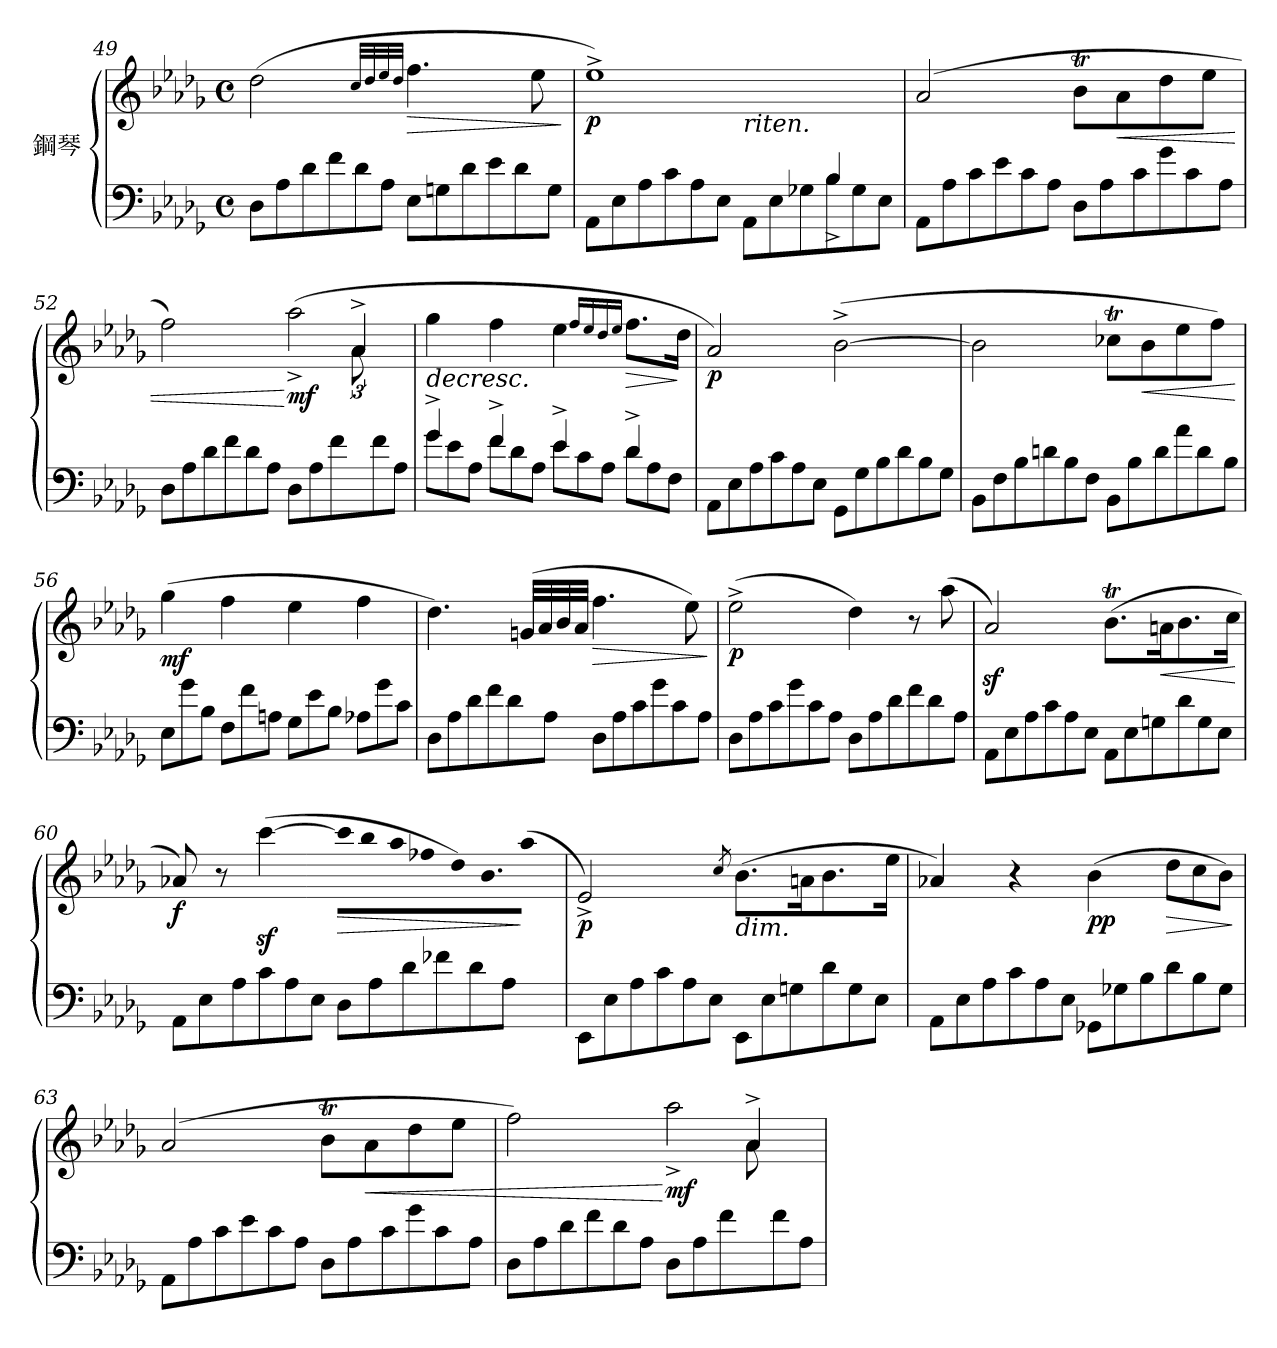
**kern	**kern	**dynam
*part1	*part1	*part1
*staff2	*staff1	*staff1/2
*I"鋼琴	*	*
*clefF4	*clefG2	*
*k[b-e-a-d-g-]	*k[b-e-a-d-g-]	*
*M4/4	*M4/4	*
*met(c)	*met(c)	*
*Xtuplet	*	*
=49	=49	=49
12D-\L	(>2dd-\	.
12A-\	.	.
12d-\	.	.
12f\	.	.
12d-\	.	.
12A-\J	.	.
.	32qcc/LLL	.
.	32qdd-/	.
.	32qee-/	.
.	32qdd-/JJJ	.
!	!	!LO:HP:b
12E-\L	4.ff\	>
12Gn\	.	.
12d-\	.	.
12e-\	.	.
12d-\	.	.
.	8ee-\	.
12G\J	.	.
.	.	]
=50	=50	=50
*^	*	*
!	!	!	!LO:DY:b
*	*	*^	*
12AA-\L	2.ryy	1ee-^)	2ryy	p
12E-\	.	.	.	.
12A-\	.	.	.	.
12c\	.	.	.	.
12A-\	.	.	.	.
12E-\J	.	.	.	.
*	*	*MM66	*	*
!	!	!	!LO:TX:b:i:t=riten.	!
12AA-\L	.	.	2ryy	.
12E-\	.	.	.	.
12G-X\	.	.	.	.
*	*	*MM54	*	*
12B-\	4B-^/	.	.	.
12G-\	.	.	.	.
12E-\J	.	.	.	.
*v	*v	*	*	*
!!LO:LB:g=z
=51	=51	=51	=51
!	!LO:TX:a:Bi:t=a tempo	!	!
*	*v	*v	*
12AA-\L	(>2a-/	.
12A-\	.	.
12c\	.	.
12e-\	.	.
12c\	.	.
12A-\J	.	.
12D-\L	8b-T\L	.
12A-\	.	.
!	!	!LO:HP:b
.	8a-\	<
12c\	.	.
12g-\	8dd-\	.
12c\	.	.
.	8ee-\J	.
12A-\J	.	.
=52	=52	=52
*	*^	*
*	*	*^	*
12D-\L	2.rffyy	2ff\)	2.ryy	.
12A-\	.	.	.	.
12d-\	.	.	.	.
12f\	.	.	.	.
12d-\	.	.	.	.
12A-\J	.	.	.	.
!	!	!	!	!LO:DY:n=1:b
12D-\L	.	(>2aa-^\	.	[ mf
12A-\	.	.	.	.
12f\	.	.	.	.
12ryy	4a-^/	.	12a-\	.
12f\	.	.	6ryy	.
12A-\J	.	.	.	.
*	*v	*v	*v	*
=53	=53	=53
*^	*	*
!	!	!	!LO:HP:b
4g-^/	12g-\L	4gg-\	>
.	12e-\	.	.
.	12A-\J	.	.
4f^/	12f\L	4ff\	.
.	12d-\	.	.
.	12A-\J	.	.
4e-^/	12e-\L	4ee-\	.
.	12c\	.	.
.	12A-\J	.	.
.	.	16qff/LL	.
.	.	16qee-/	.
.	.	16qdd-/	.
.	.	16qee-/JJ	.
!	!	!	!LO:HP:b
4d-^/	12d-\L	8.ff\L	>
.	12A-\	.	.
.	12F\J	.	.
.	.	16dd-\Jk	]
*v	*v	*	*
.	.	]
=54	=54	=54
*	*^	*
!	!	!	!LO:DY:b
12AA-\L	2rddyy	2a-/)	p
12E-\	.	.	.
12A-\	.	.	.
12c\	.	.	.
12A-\	.	.	.
12E-\J	.	.	.
12GG-\L	(>[2b-^\	2ryy	.
12G-\	.	.	.
12B-\	.	.	.
12d-\	.	.	.
12B-\	.	.	.
12G-\J	.	.	.
*	*v	*v	*
!!LO:LB:g=z
=55	=55	=55
12BB-\L	2b-\]	.
12F\	.	.
12B-\	.	.
12dn\	.	.
12B-\	.	.
12F\J	.	.
12BB-\L	8cc-XT\L	.
12B-\	.	.
!	!	!LO:HP:b
.	8b-\	<
12d\	.	.
12a-\	8ee-\	.
12d\	.	.
.	8ff\J)	.
12B-\J	.	.
.	.	[
=56	=56	=56
!	!	!LO:DY:b
12E-\L	(>4gg-\	mf
12g-\	.	.
12B-\J	.	.
12F\L	4ff\	.
12f\	.	.
12An\J	.	.
12G-\L	4ee-\	.
12e-\	.	.
12B-\J	.	.
12A-X\L	4ff\	.
12g-\	.	.
12c\J	.	.
=57	=57	=57
12D-\L	4.dd-\)	.
12A-\	.	.
12d-\	.	.
12f\	.	.
12d-\	.	.
.	(>32gn/LLL	.
.	32a-/	.
12A-\J	.	.
.	32b-/	.
.	32a-/JJJ	.
!	!	!LO:HP:b
12D-\L	4.ff\	>
12A-\	.	.
12c\	.	.
12g-\	.	.
12c\	.	.
.	8ee-\)	.
12A-\J	.	.
.	.	]
=58	=58	=58
!	!	!LO:DY:b
12D-\L	(>2ee-^\	p
12A-\	.	.
12c\	.	.
12g-\	.	.
12c\	.	.
12A-\J	.	.
12D-\L	4dd-\)	.
12A-\	.	.
12d-\	.	.
12f\	8r	.
12d-\	.	.
.	(>8aa-\	.
12A-\J	.	.
!!LO:LB:g=z
=59	=59	=59
12AA-\L	2a-z</)	.
12E-\	.	.
12A-\	.	.
12c\	.	.
12A-\	.	.
12E-\J	.	.
12AA-\L	(>8.b-T\L	.
12E-\	.	.
12Gn\	.	.
!	!	!LO:HP:b
.	16an\K	<
12d-\	8.b-\	.
12G\	.	.
12E-\J	.	.
.	16cc\Jk	.
.	.	[
=60	=60	=60
!	!	!LO:DY:b
12AA-\L	8a-X/)	f
12E-\	.	.
.	8r	.
12A-\	.	.
12c\	(>[4cccz<\	.
12A-\	.	.
12E-\J	.	.
*	*Xtuplet	*
!	!LO:N:vis=8	!LO:HP:b
12D-\L	1920%137ccc\L]	>
!	!LO:N:vis=8	!
.	1920%137bb-\	.
12A-\	.	.
!	!LO:N:vis=8	!
.	1920%137aa-\	.
12d-\	.	.
!	!LO:N:vis=8	!
.	1920%137ff-X\	.
12f-X\	.	.
!	!LO:N:vis=8	!
.	1920%137dd-\)	.
12d-\	.	.
!	!LO:N:vis=8.	!
.	960%103b-\	.
12A-\J	.	.
!	!LO:N:vis=16	!
.	(>640%23aa-\Jk	]
=61	=61	=61
!	!	!LO:DY:b
12EE-\L	2e-^/)	p
12E-\	.	.
12A-\	.	.
12c\	.	.
12A-\	.	.
12E-\J	.	.
.	8qcc/	.
!	!LO:TX:b:i:t=dim.	!
12EE-\L	(>8.b-\L	.
12E-\	.	.
12Gn\	.	.
.	16an\K	.
12d-\	8.b-\	.
12G\	.	.
12E-\J	.	.
.	16ee-\Jk	.
=62	=62	=62
12AA-\L	4a-X/)	.
12E-\	.	.
12A-\	.	.
12c\	4r	.
12A-\	.	.
12E-\J	.	.
!	!	!LO:DY:b
12GG-X\L	(>4b-\	pp
12G-X\	.	.
12B-\	.	.
!	!	!LO:HP:b
12d-\	12dd-\L	>
12B-\	12cc\	.
12G-\J	12b-\J)	.
.	.	]
!!LO:LB:g=z
=63	=63	=63
12AA-\L	(>2a-/	.
12A-\	.	.
12c\	.	.
12e-\	.	.
12c\	.	.
12A-\J	.	.
12D-\L	8b-T\L	.
12A-\	.	.
!	!	!LO:HP:b
.	8a-\	<
12c\	.	.
12g-\	8dd-\	.
12c\	.	.
.	8ee-\J	.
12A-\J	.	.
=64	=64	=64
*	*^	*
*	*	*^	*
12D-\L	2.rffyy	2ff\)	2.ryy	.
12A-\	.	.	.	.
12d-\	.	.	.	.
12f\	.	.	.	.
12d-\	.	.	.	.
12A-\J	.	.	.	.
!	!	!	!	!LO:DY:n=1:b
12D-\L	.	2aa-^\	.	[ mf
12A-\	.	.	.	.
12f\	.	.	.	.
12ryy	4a-^/	.	12a-\	.
12f\	.	.	6ryy	.
12A-\J	.	.	.	.
*	*v	*v	*v	*
=	=	=
*-	*-	*-
